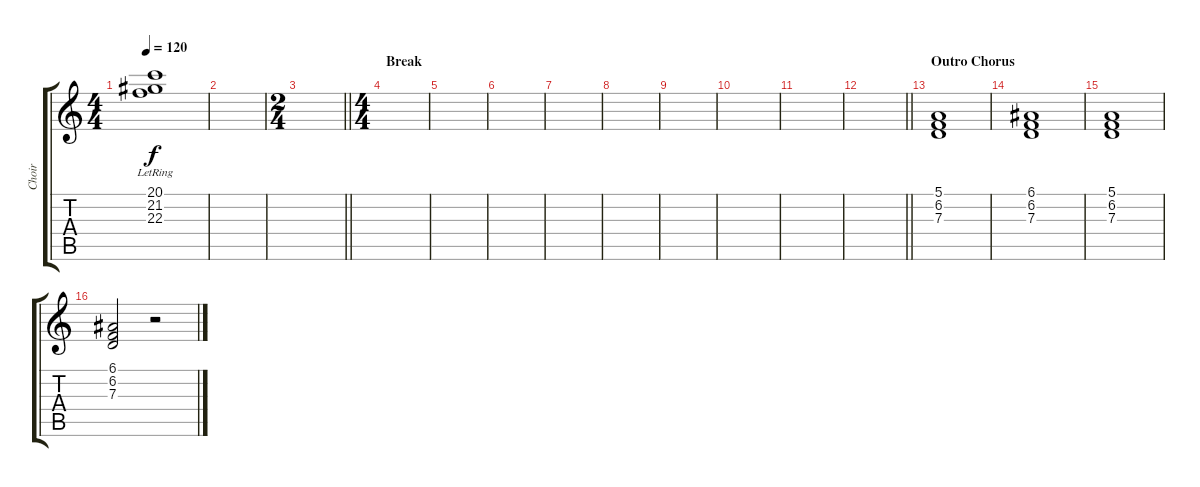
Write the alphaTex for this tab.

\track ("Choir" "Choir") {instrument choiraahs}
\staff {score tabs}
\tuning (E4 B3 G3 D3 A2 E2) {hide}
\ts (4 4)
\tempo 120
\clef g2
\ks c
(20.1{lr} 21.2{lr} 22.3{lr}).1{dy f} |
|
\ts (2 4)
\barLineRight lightlight
|
\ts (4 4)
\section ("" "Break")
|
|
|
|
|
|
|
|
\barLineRight lightlight
|
\section ("" "Outro Chorus")
(5.1 6.2 7.3).1{volume 12 instrument choiraahs} |
(6.1 6.2 7.3).1 |
(5.1 6.2 7.3).1 |
(6.1 6.2 7.3).2 r.2
